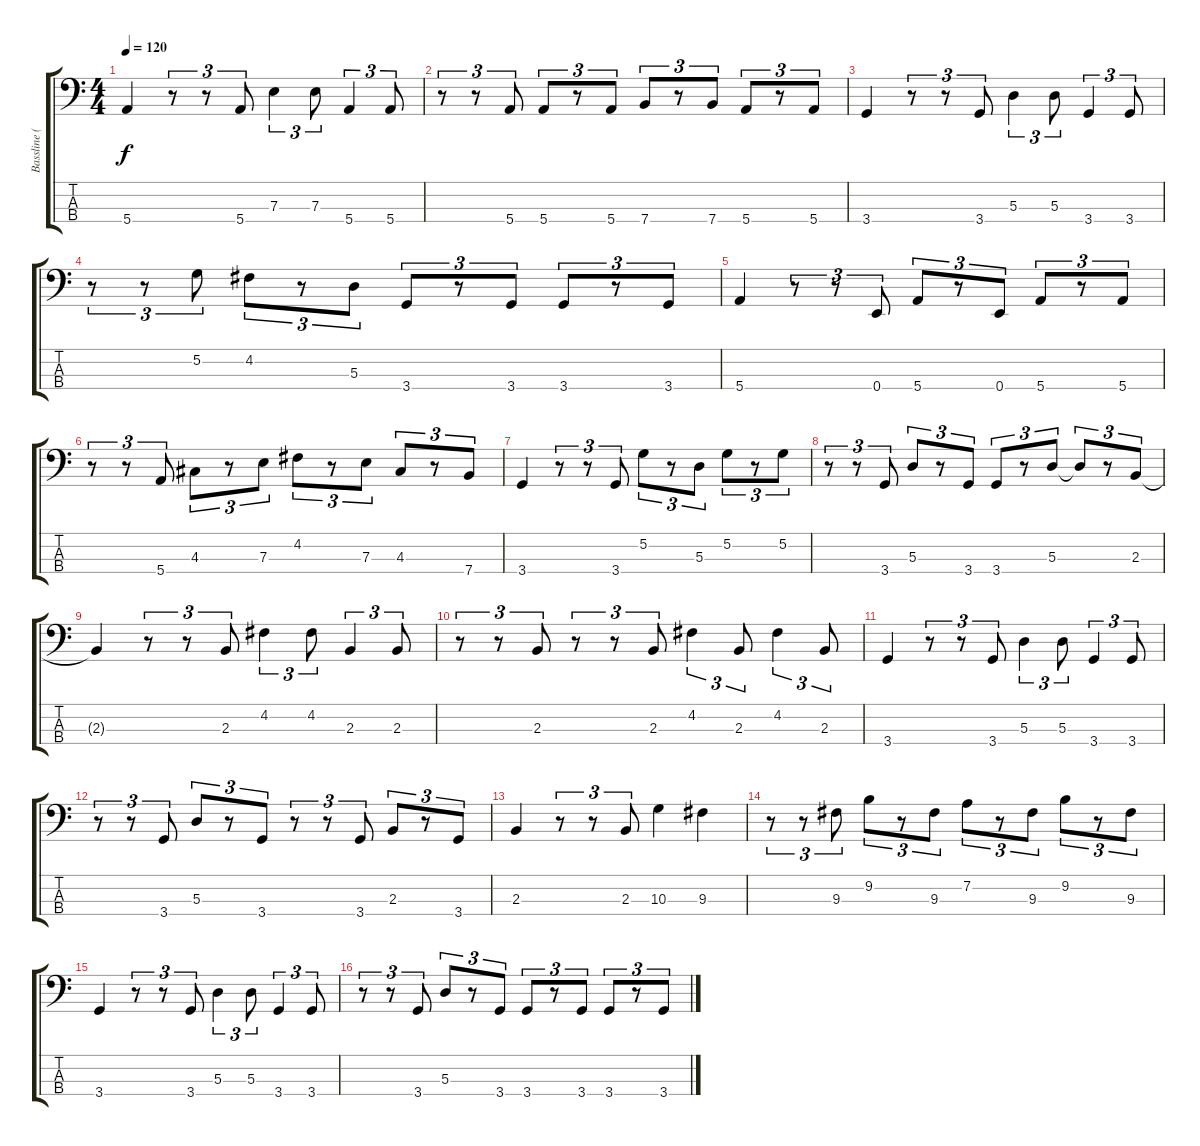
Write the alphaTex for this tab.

\track ("Bassline (Seriously Transcribed)" "Bassline (") {instrument electricbassfinger}
\staff {score tabs}
\tuning (G2 D2 A1 E1) {hide}
\ts (4 4)
\tempo 120
\clef f4
\ks c
5.4.4{dy f} r.8{tu (3 2)} r.8{tu (3 2)} 5.4.8{tu (3 2)} 7.3.4{tu (3 2)} 7.3.8{tu (3 2)} 5.4.4{tu (3 2)} 5.4.8{tu (3 2)} |
r.8{tu (3 2)} r.8{tu (3 2)} 5.4.8{tu (3 2)} 5.4.8{tu (3 2)} r.8{tu (3 2)} 5.4.8{tu (3 2)} 7.4.8{tu (3 2)} r.8{tu (3 2)} 7.4.8{tu (3 2)} 5.4.8{tu (3 2)} r.8{tu (3 2)} 5.4.8{tu (3 2)} |
3.4.4 r.8{tu (3 2)} r.8{tu (3 2)} 3.4.8{tu (3 2)} 5.3.4{tu (3 2)} 5.3.8{tu (3 2)} 3.4.4{tu (3 2)} 3.4.8{tu (3 2)} |
r.8{tu (3 2)} r.8{tu (3 2)} 5.2.8{tu (3 2)} 4.2.8{tu (3 2)} r.8{tu (3 2)} 5.3.8{tu (3 2)} 3.4.8{tu (3 2)} r.8{tu (3 2)} 3.4.8{tu (3 2)} 3.4.8{tu (3 2)} r.8{tu (3 2)} 3.4.8{tu (3 2)} |
5.4.4 r.8{tu (3 2)} r.8{tu (3 2)} 0.4.8{tu (3 2)} 5.4.8{tu (3 2)} r.8{tu (3 2)} 0.4.8{tu (3 2)} 5.4.8{tu (3 2)} r.8{tu (3 2)} 5.4.8{tu (3 2)} |
r.8{tu (3 2)} r.8{tu (3 2)} 5.4.8{tu (3 2)} 4.3.8{tu (3 2)} r.8{tu (3 2)} 7.3.8{tu (3 2)} 4.2.8{tu (3 2)} r.8{tu (3 2)} 7.3.8{tu (3 2)} 4.3.8{tu (3 2)} r.8{tu (3 2)} 7.4.8{tu (3 2)} |
3.4.4 r.8{tu (3 2)} r.8{tu (3 2)} 3.4.8{tu (3 2)} 5.2.8{tu (3 2)} r.8{tu (3 2)} 5.3.8{tu (3 2)} 5.2.8{tu (3 2)} r.8{tu (3 2)} 5.2.8{tu (3 2)} |
r.8{tu (3 2)} r.8{tu (3 2)} 3.4.8{tu (3 2)} 5.3.8{tu (3 2)} r.8{tu (3 2)} 3.4.8{tu (3 2)} 3.4.8{tu (3 2)} r.8{tu (3 2)} 5.3.8{tu (3 2)} 5.3{t}.8{tu (3 2)} r.8{tu (3 2)} 2.3.8{tu (3 2)} |
2.3{t}.4 r.8{tu (3 2)} r.8{tu (3 2)} 2.3.8{tu (3 2)} 4.2.4{tu (3 2)} 4.2.8{tu (3 2)} 2.3.4{tu (3 2)} 2.3.8{tu (3 2)} |
r.8{tu (3 2)} r.8{tu (3 2)} 2.3.8{tu (3 2)} r.8{tu (3 2)} r.8{tu (3 2)} 2.3.8{tu (3 2)} 4.2.4{tu (3 2)} 2.3.8{tu (3 2)} 4.2.4{tu (3 2)} 2.3.8{tu (3 2)} |
3.4.4 r.8{tu (3 2)} r.8{tu (3 2)} 3.4.8{tu (3 2)} 5.3.4{tu (3 2)} 5.3.8{tu (3 2)} 3.4.4{tu (3 2)} 3.4.8{tu (3 2)} |
r.8{tu (3 2)} r.8{tu (3 2)} 3.4.8{tu (3 2)} 5.3.8{tu (3 2)} r.8{tu (3 2)} 3.4.8{tu (3 2)} r.8{tu (3 2)} r.8{tu (3 2)} 3.4.8{tu (3 2)} 2.3.8{tu (3 2)} r.8{tu (3 2)} 3.4.8{tu (3 2)} |
2.3.4 r.8{tu (3 2)} r.8{tu (3 2)} 2.3.8{tu (3 2)} 10.3.4 9.3.4 |
r.8{tu (3 2)} r.8{tu (3 2)} 9.3.8{tu (3 2)} 9.2.8{tu (3 2)} r.8{tu (3 2)} 9.3.8{tu (3 2)} 7.2.8{tu (3 2)} r.8{tu (3 2)} 9.3.8{tu (3 2)} 9.2.8{tu (3 2)} r.8{tu (3 2)} 9.3.8{tu (3 2)} |
3.4.4 r.8{tu (3 2)} r.8{tu (3 2)} 3.4.8{tu (3 2)} 5.3.4{tu (3 2)} 5.3.8{tu (3 2)} 3.4.4{tu (3 2)} 3.4.8{tu (3 2)} |
r.8{tu (3 2)} r.8{tu (3 2)} 3.4.8{tu (3 2)} 5.3.8{tu (3 2)} r.8{tu (3 2)} 3.4.8{tu (3 2)} 3.4.8{tu (3 2)} r.8{tu (3 2)} 3.4.8{tu (3 2)} 3.4.8{tu (3 2)} r.8{tu (3 2)} 3.4.8{tu (3 2)}
